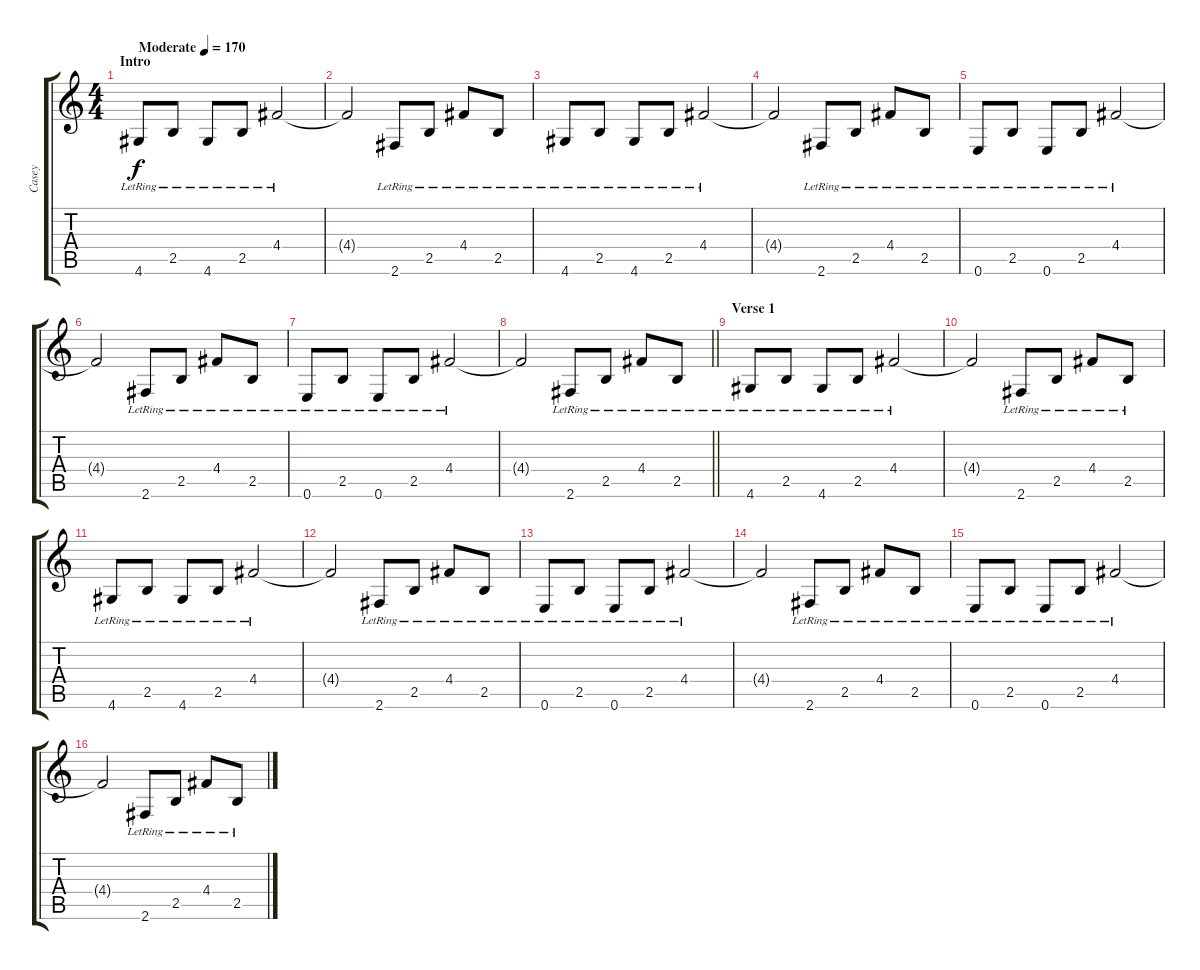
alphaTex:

\track ("Casey" "Casey") {instrument acousticguitarsteel}
\staff {score tabs}
\tuning (E4 B3 G3 D3 A2 E2) {hide}
\ts (4 4)
\section ("" "Intro")
\tempo (170 "Moderate")
\clef g2
\ks c
4.6{lr}.8{dy f instrument acousticguitarsteel} 2.5{lr}.8 4.6{lr}.8 2.5{lr}.8 4.4{lr}.2 |
4.4{t}.2 2.6{lr}.8 2.5{lr}.8 4.4{lr}.8 2.5{lr}.8 |
4.6{lr}.8 2.5{lr}.8 4.6{lr}.8 2.5{lr}.8 4.4{lr}.2 |
4.4{t}.2 2.6{lr}.8 2.5{lr}.8 4.4{lr}.8 2.5{lr}.8 |
0.6{lr}.8 2.5{lr}.8 0.6{lr}.8 2.5{lr}.8 4.4{lr}.2 |
4.4{t}.2 2.6{lr}.8 2.5{lr}.8 4.4{lr}.8 2.5{lr}.8 |
0.6{lr}.8 2.5{lr}.8 0.6{lr}.8 2.5{lr}.8 4.4{lr}.2 |
\barLineRight lightlight
4.4{t}.2 2.6{lr}.8 2.5{lr}.8 4.4{lr}.8 2.5{lr}.8 |
\section ("" "Verse 1")
4.6{lr}.8 2.5{lr}.8 4.6{lr}.8 2.5{lr}.8 4.4{lr}.2 |
4.4{t}.2 2.6{lr}.8 2.5{lr}.8 4.4{lr}.8 2.5{lr}.8 |
4.6{lr}.8 2.5{lr}.8 4.6{lr}.8 2.5{lr}.8 4.4{lr}.2 |
4.4{t}.2 2.6{lr}.8 2.5{lr}.8 4.4{lr}.8 2.5{lr}.8 |
0.6{lr}.8 2.5{lr}.8 0.6{lr}.8 2.5{lr}.8 4.4{lr}.2 |
4.4{t}.2 2.6{lr}.8 2.5{lr}.8 4.4{lr}.8 2.5{lr}.8 |
0.6{lr}.8 2.5{lr}.8 0.6{lr}.8 2.5{lr}.8 4.4{lr}.2 |
4.4{t}.2 2.6{lr}.8 2.5{lr}.8 4.4{lr}.8 2.5{lr}.8
